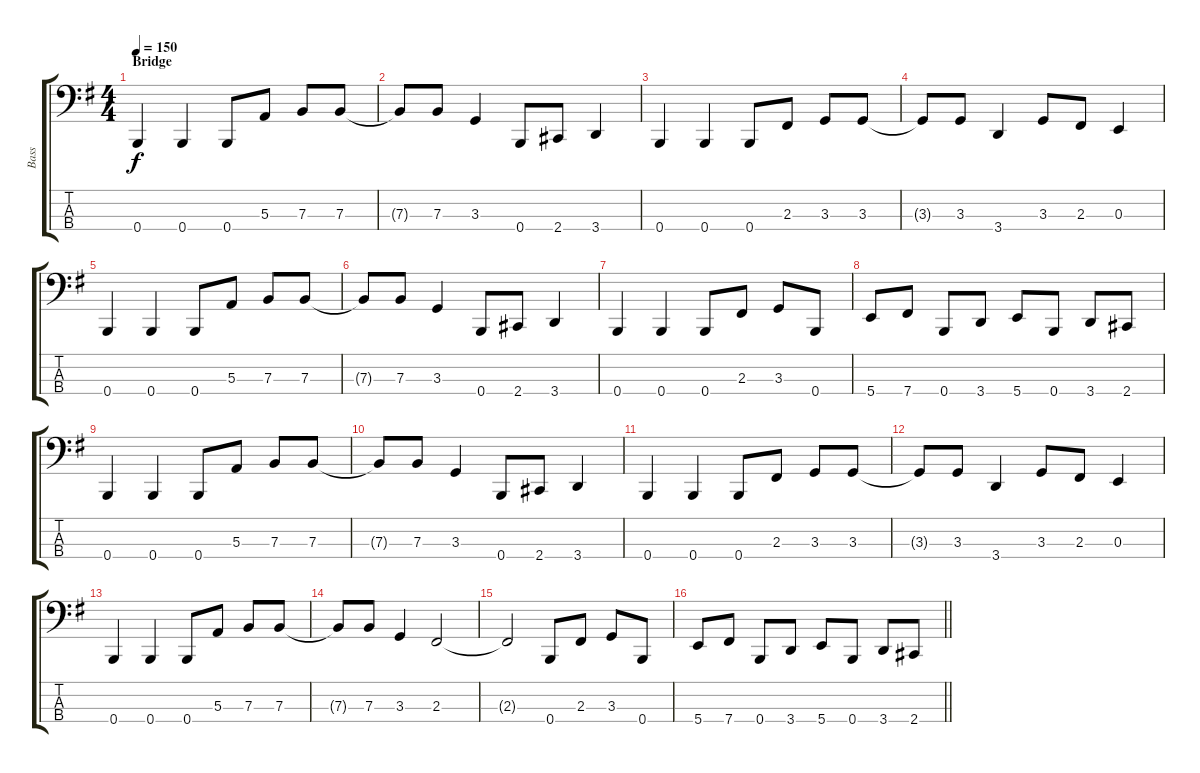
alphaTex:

\track ("Bass" "Bass") {instrument electricbassfinger}
\staff {score tabs}
\tuning (D2 A1 E1 B0) {hide}
\ts (4 4)
\section ("" "Bridge")
\tempo 150
\clef f4
\ks g
0.4.4{dy f} 0.4.4 0.4.8 5.3.8 7.3.8 7.3.8 |
7.3{t}.8 7.3.8 3.3.4 0.4.8 2.4.8 3.4.4 |
0.4.4 0.4.4 0.4.8 2.3.8 3.3.8 3.3.8 |
3.3{t}.8 3.3.8 3.4.4 3.3.8 2.3.8 0.3.4 |
0.4.4 0.4.4 0.4.8 5.3.8 7.3.8 7.3.8 |
7.3{t}.8 7.3.8 3.3.4 0.4.8 2.4.8 3.4.4 |
0.4.4 0.4.4 0.4.8 2.3.8 3.3.8 0.4.8 |
5.4.8 7.4.8 0.4.8 3.4.8 5.4.8 0.4.8 3.4.8 2.4.8 |
0.4.4 0.4.4 0.4.8 5.3.8 7.3.8 7.3.8 |
7.3{t}.8 7.3.8 3.3.4 0.4.8 2.4.8 3.4.4 |
0.4.4 0.4.4 0.4.8 2.3.8 3.3.8 3.3.8 |
3.3{t}.8 3.3.8 3.4.4 3.3.8 2.3.8 0.3.4 |
0.4.4 0.4.4 0.4.8 5.3.8 7.3.8 7.3.8 |
7.3{t}.8 7.3.8 3.3.4 2.3.2 |
2.3{t}.2 0.4.8 2.3.8 3.3.8 0.4.8 |
\barLineRight lightlight
5.4.8 7.4.8 0.4.8 3.4.8 5.4.8 0.4.8 3.4.8 2.4.8
